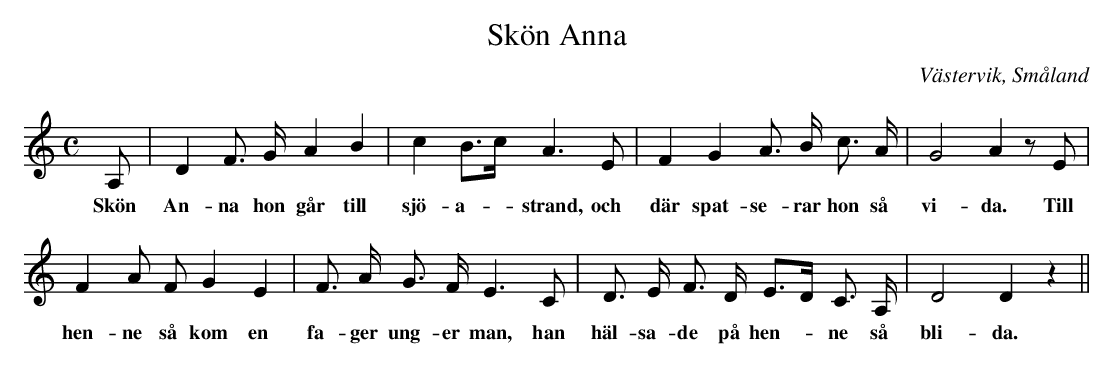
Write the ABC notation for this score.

X:1
T:Skön Anna
O:Västervik, Småland
M:C
L:1/8
K:Ddor
A,|D2 F> G A2 B2|c2 B>c A2> E2|F2 G2 A> B c> A| G4 A2 z E|
w:Skön An-na hon går till sjö-a--strand, och där spat-se-rar hon så vi-da. Till
F2 A F G2 E2|F> A G> F E2> C2|D> E F> D E>D C> A,|D4 D2 z2||
w:hen-ne så kom en fa-ger ung-er man, han häl-sa-de på hen--ne så bli-da.
